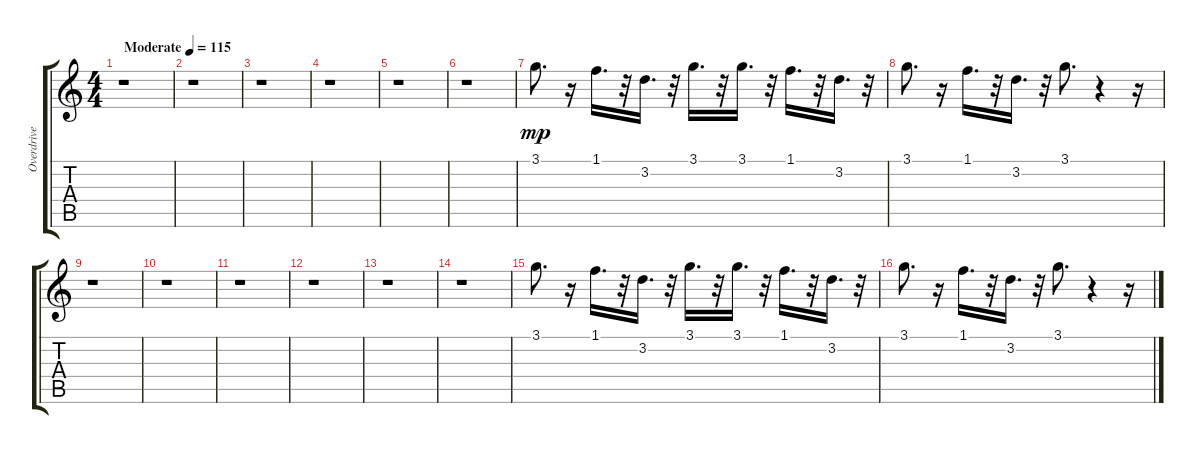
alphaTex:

\track ("Overdrive Guitar" "Overdrive ") {instrument overdrivenguitar}
\staff {score tabs}
\tuning (E4 B3 G3 D3 A2 E2) {hide}
\ts (4 4)
\tempo (115 "Moderate")
\clef g2
\ks c
r.1{dy mp instrument overdrivenguitar} |
r.1 |
r.1 |
r.1 |
r.1 |
r.1 |
3.1.8{d} r.16 1.1.16{d} r.32 3.2.16{d} r.32 3.1.16{d} r.32 3.1.16{d} r.32 1.1.16{d} r.32 3.2.16{d} r.32 |
3.1.8{d} r.16 1.1.16{d} r.32 3.2.16{d} r.32 3.1.8{d} r.4 r.16 |
r.1 |
r.1 |
r.1 |
r.1 |
r.1 |
r.1 |
3.1.8{d} r.16 1.1.16{d} r.32 3.2.16{d} r.32 3.1.16{d} r.32 3.1.16{d} r.32 1.1.16{d} r.32 3.2.16{d} r.32 |
3.1.8{d} r.16 1.1.16{d} r.32 3.2.16{d} r.32 3.1.8{d} r.4 r.16
